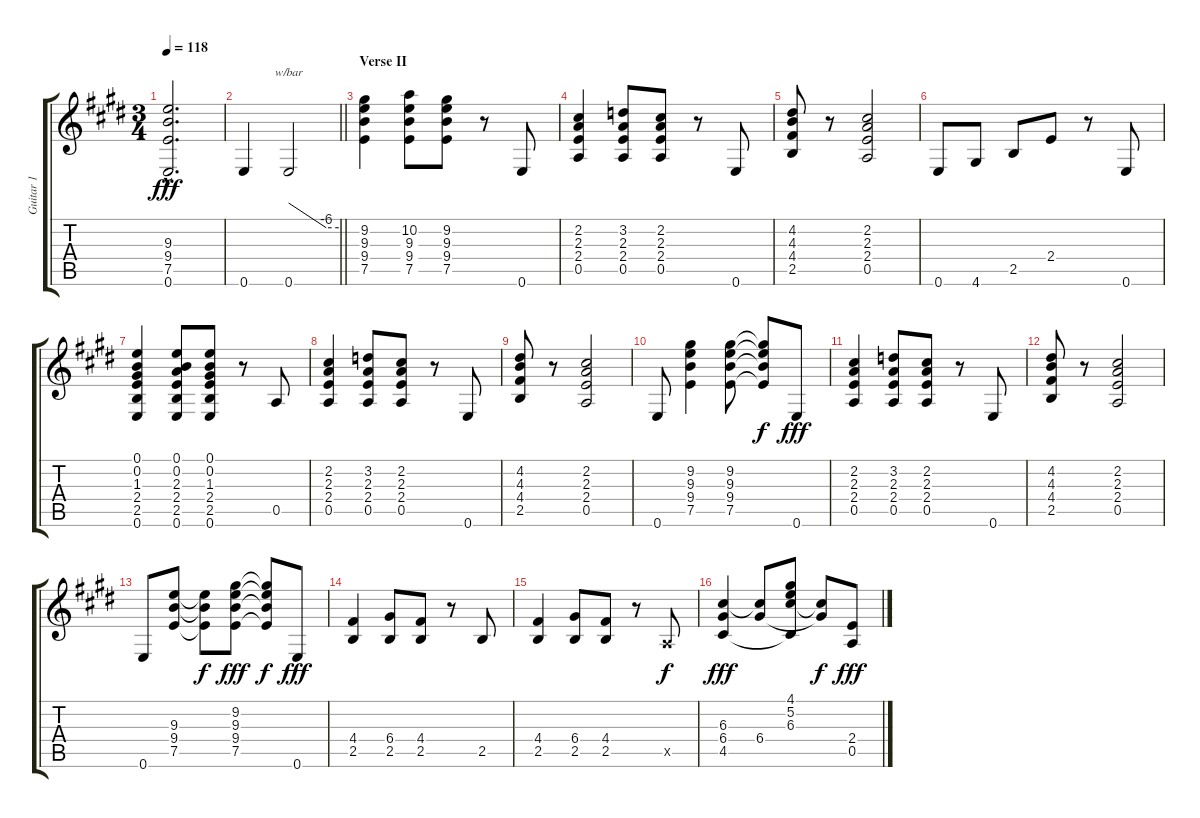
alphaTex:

\track ("Guitar 1" "Guitar 1") {instrument distortionguitar}
\staff {score tabs}
\tuning (E4 B3 G3 D3 A2 E2) {hide}
\ts (3 4)
\tempo 118
\clef g2
\ks e
(9.3{hac} 9.4{hac} 7.5{hac} 0.6{hac}).2{d dy fff} |
\barLineRight lightlight
0.6.4 0.6.2{tbe (custom default 0 0 45 -24 60 -24)} |
\section ("" "Verse II")
(9.2 9.3 9.4 7.5).4 (10.2 9.3 9.4 7.5).8 (9.2 9.3 9.4 7.5).8 r.8 0.6.8 |
(2.2 2.3 2.4 0.5).4 (3.2 2.3 2.4 0.5).8 (2.2 2.3 2.4 0.5).8 r.8 0.6.8 |
(4.2 4.3 4.4 2.5).8 r.8 (2.2 2.3 2.4 0.5).2 |
0.6.8 4.6.8 2.5.8 2.4.8 r.8 0.6.8 |
(0.1 0.2 1.3 2.4 2.5 0.6).4 (0.1 0.2 2.3 2.4 2.5 0.6).8 (0.1 0.2 1.3 2.4 2.5 0.6).8 r.8 0.5.8 |
(2.2 2.3 2.4 0.5).4 (3.2 2.3 2.4 0.5).8 (2.2 2.3 2.4 0.5).8 r.8 0.6.8 |
(4.2 4.3 4.4 2.5).8 r.8 (2.2 2.3 2.4 0.5).2 |
0.6.8 (9.2 9.3 9.4 7.5).4 (9.2 9.3 9.4 7.5).8 (9.2{t} 9.3{t} 9.4{t} 7.5{t}).8{dy f} 0.6.8{dy fff} |
(2.2 2.3 2.4 0.5).4 (3.2 2.3 2.4 0.5).8 (2.2 2.3 2.4 0.5).8 r.8 0.6.8 |
(4.2 4.3 4.4 2.5).8 r.8 (2.2 2.3 2.4 0.5).2 |
0.6.8 (9.3 9.4 7.5).8 (9.3{t} 9.4{t} 7.5{t}).8{dy f} (9.2 9.3 9.4 7.5).8{dy fff} (9.2{t} 9.3{t} 9.4{t} 7.5{t}).8{dy f} 0.6.8{dy fff} |
(4.4 2.5).4 (6.4 2.5).8 (4.4 2.5).8 r.8 2.5.8 |
(4.4 2.5).4 (6.4 2.5).8 (4.4 2.5).8 r.8 0.5{x}.8{dy f} |
(6.3 6.4 4.5).4{dy fff} (6.3{t} 6.4).8 (4.1 5.2 6.3 4.5{t}).8 (6.3{t} 6.4{t}).8{dy f} (2.4 0.5).8{dy fff}
